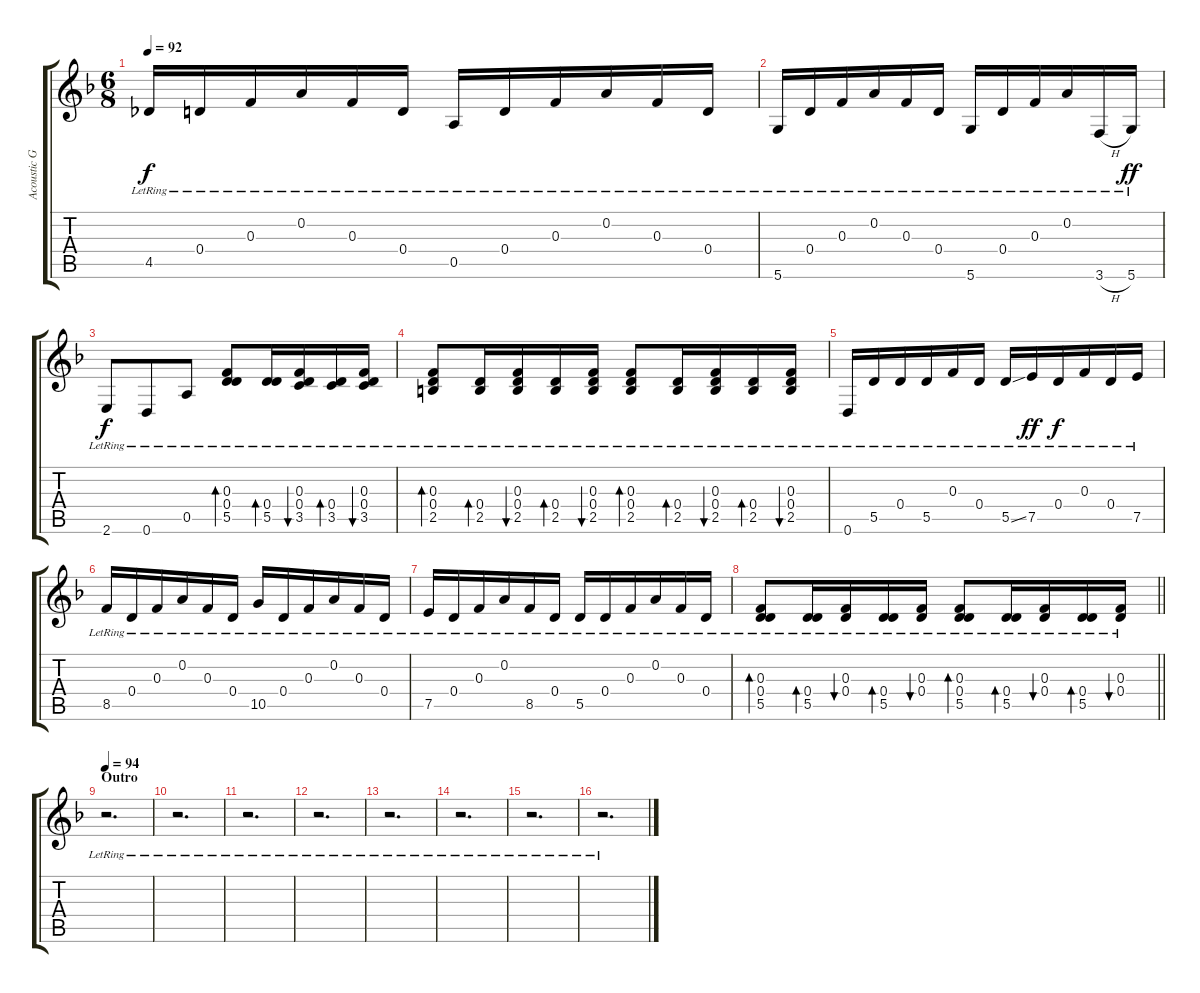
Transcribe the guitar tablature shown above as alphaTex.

\track ("Acoustic Guitar" "Acoustic G") {instrument acousticguitarsteel}
\staff {score tabs}
\tuning (E4 A3 F3 D3 A2 D2) {hide}
\ts (6 8)
\tempo 92
\clef g2
\ks dminor
4.5{lr}.16{dy f} 0.4{lr}.16 0.3{lr}.16 0.2{lr}.16 0.3{lr}.16 0.4{lr}.16 0.5{lr}.16 0.4{lr}.16 0.3{lr}.16 0.2{lr}.16 0.3{lr}.16 0.4{lr}.16 |
5.6{lr}.16 0.4{lr}.16 0.3{lr}.16 0.2{lr}.16 0.3{lr}.16 0.4{lr}.16 5.6{lr}.16 0.4{lr}.16 0.3{lr}.16 0.2{lr}.16 3.6{h lr}.16 5.6{lr}.16{dy ff} |
2.6{lr}.8{dy f} 0.6{lr}.8 0.5{lr}.8 (0.3{lr} 0.4{lr} 5.5{lr}).8{bd 60} (0.4{lr} 5.5{lr}).16{bd 60} (0.3{lr} 0.4{lr} 3.5{lr}).16{bu 60} (0.4{lr} 3.5{lr}).16{bd 60} (0.3{lr} 0.4{lr} 3.5{lr}).16{bu 60} |
(0.3{lr} 0.4{lr} 2.5{lr}).8{bd 60} (0.4{lr} 2.5{lr}).16{bd 60} (0.3{lr} 0.4{lr} 2.5{lr}).16{bu 60} (0.4{lr} 2.5{lr}).16{bd 60} (0.3{lr} 0.4{lr} 2.5{lr}).16{bu 60} (0.3{lr} 0.4{lr} 2.5{lr}).8{bd 60} (0.4{lr} 2.5{lr}).16{bd 60} (0.3{lr} 0.4{lr} 2.5{lr}).16{bu 60} (0.4{lr} 2.5{lr}).16{bd 60} (0.3{lr} 0.4{lr} 2.5{lr}).16{bu 60} |
0.6{lr}.16 5.5{lr}.16 0.4{lr}.16 5.5{lr}.16 0.3{lr}.16 0.4{lr}.16 5.5{ss lr}.16 7.5{lr}.16{dy ff} 0.4{lr}.16{dy f} 0.3{lr}.16 0.4{lr}.16 7.5{lr}.16 |
8.5{lr}.16 0.4{lr}.16 0.3{lr}.16 0.2{lr}.16 0.3{lr}.16 0.4{lr}.16 10.5{lr}.16 0.4{lr}.16 0.3{lr}.16 0.2{lr}.16 0.3{lr}.16 0.4{lr}.16 |
7.5{lr}.16 0.4{lr}.16 0.3{lr}.16 0.2{lr}.16 8.5{lr}.16 0.4{lr}.16 5.5{lr}.16 0.4{lr}.16 0.3{lr}.16 0.2{lr}.16 0.3{lr}.16 0.4{lr}.16 |
\barLineRight lightlight
(0.3{lr} 0.4{lr} 5.5{lr}).8{bd 60} (0.4{lr} 5.5{lr}).16{bd 60} (0.3{lr} 0.4{lr}).16{bu 60} (0.4{lr} 5.5{lr}).16{bd 60} (0.3{lr} 0.4{lr}).16{bu 60} (0.3{lr} 0.4{lr} 5.5{lr}).8{bd 60} (0.4{lr} 5.5{lr}).16{bd 60} (0.3{lr} 0.4{lr}).16{bu 60} (0.4{lr} 5.5{lr}).16{bd 60} (0.3{lr} 0.4{lr}).16{bu 60} |
\section ("" "Outro")
\tempo 94
r.2{d} |
r.2{d} |
r.2{d} |
r.2{d} |
r.2{d} |
r.2{d} |
r.2{d} |
r.2{d}
